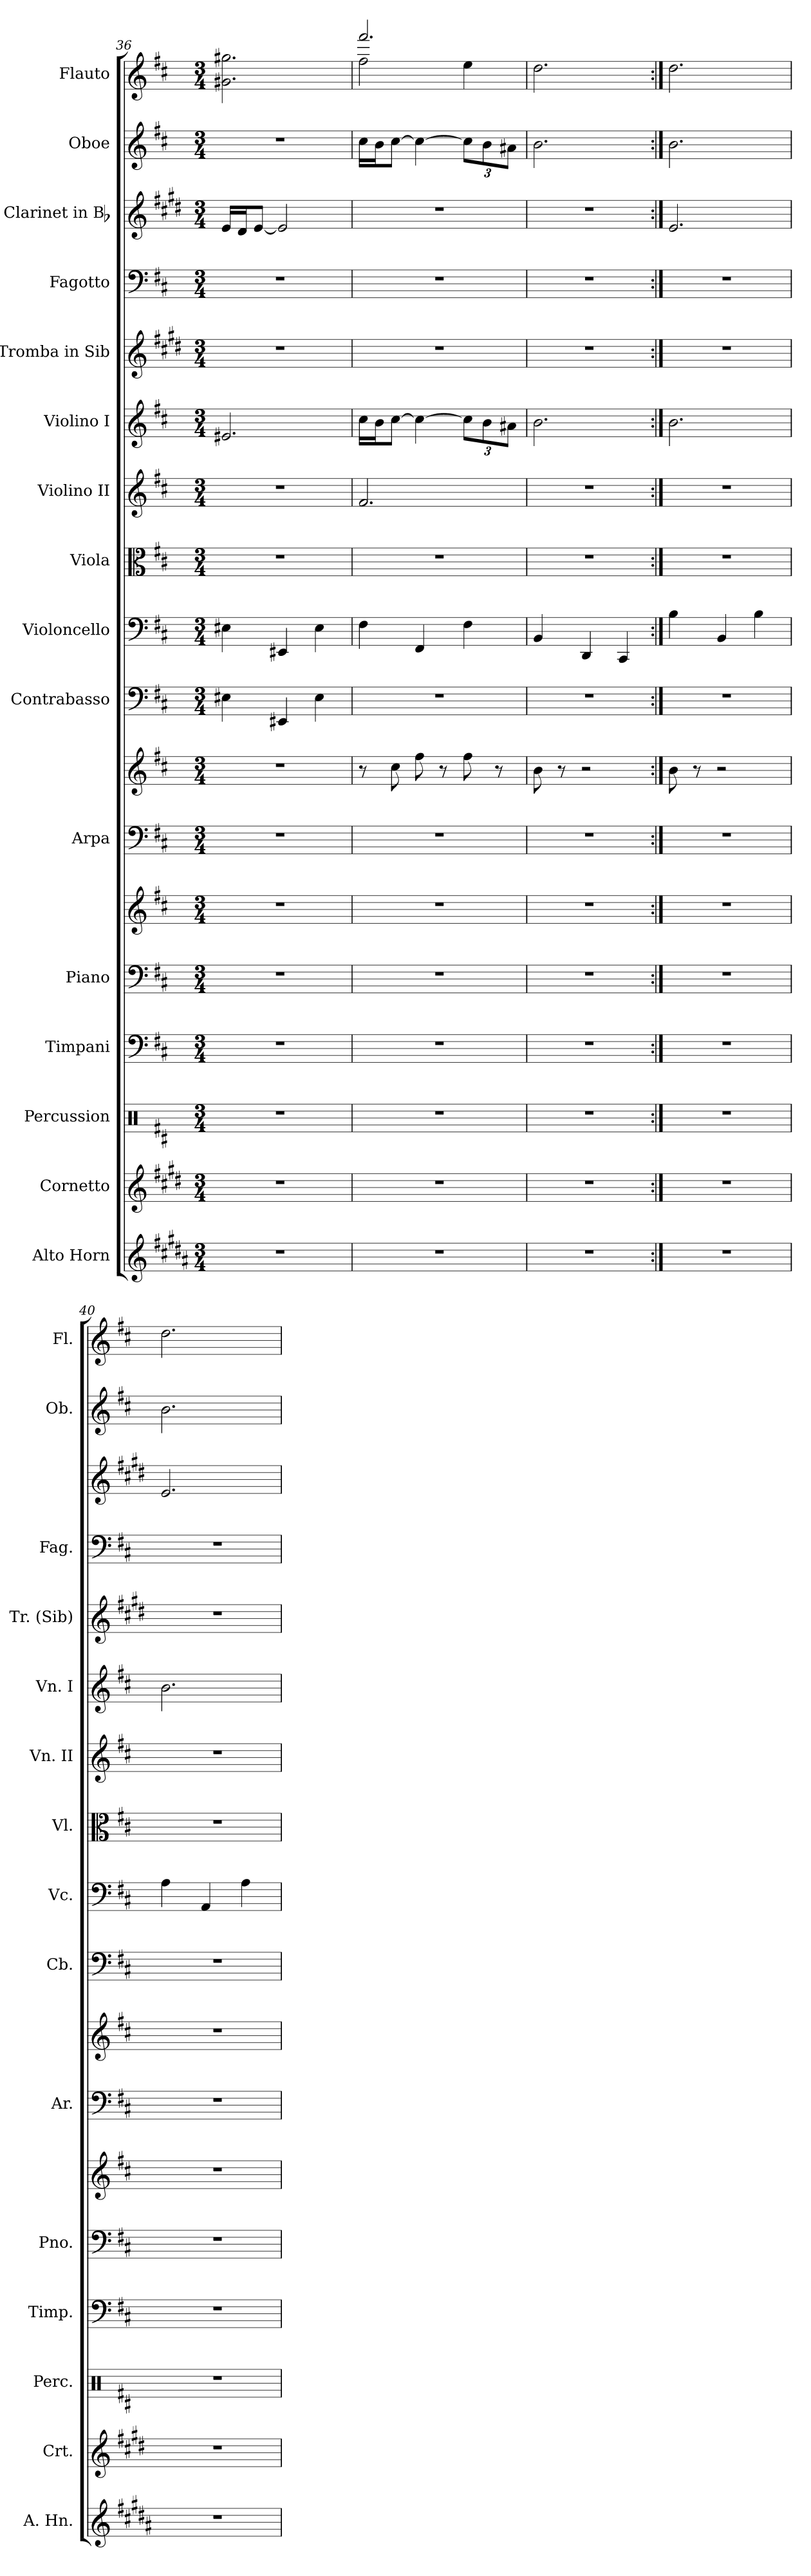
**kern	**kern	**kern	**kern	**kern	**kern	**kern	**kern	**kern	**kern	**kern	**kern	**kern	**kern	**kern	**kern	**kern	**kern
*part16	*part15	*part14	*part13	*part12	*part12	*part11	*part11	*part10	*part9	*part8	*part7	*part6	*part5	*part4	*part3	*part2	*part1
*staff18	*staff17	*staff16	*staff15	*staff14	*staff13	*staff12	*staff11	*staff10	*staff9	*staff8	*staff7	*staff6	*staff5	*staff4	*staff3	*staff2	*staff1
*I"Alto Horn	*I"Cornetto	*I"Percussion	*I"Timpani	*I"Piano	*	*I"Arpa	*	*I"Contrabasso	*I"Violoncello	*I"Viola	*I"Violino II	*I"Violino I	*I"Tromba in Sib	*I"Fagotto	*I"Clarinet in Bb	*I"Oboe	*I"Flauto
*I'A. Hn.	*I'Crt.	*I'Perc.	*I'Timp.	*I'Pno.	*	*I'Ar.	*	*I'Cb.	*I'Vc.	*I'Vl.	*I'Vn. II	*I'Vn. I	*I'Tr. (Sib)	*I'Fag.	*	*I'Ob.	*I'Fl.
*clefG2	*clefG2	*clefX	*clefF4	*clefF4	*clefG2	*clefF4	*clefG2	*clefF4	*clefF4	*clefC3	*clefG2	*clefG2	*clefG2	*clefF4	*clefG2	*clefG2	*clefG2
*ITrd5c9	*ITrd1c2	*	*	*	*	*	*	*ITrd7c12	*	*	*	*	*ITrd1c2	*	*ITrd1c2	*	*
*k[f#c#]	*k[f#c#]	*k[f#c#]	*k[f#c#]	*k[f#c#]	*k[f#c#]	*k[f#c#]	*k[f#c#]	*k[f#c#]	*k[f#c#]	*k[f#c#]	*k[f#c#]	*k[f#c#]	*k[f#c#]	*k[f#c#]	*k[f#c#]	*k[f#c#]	*k[f#c#]
*b:	*b:	*b:	*b:	*b:	*b:	*b:	*b:	*b:	*b:	*b:	*b:	*b:	*b:	*b:	*b:	*b:	*b:
*M3/4	*M3/4	*M3/4	*M3/4	*M3/4	*M3/4	*M3/4	*M3/4	*M3/4	*M3/4	*M3/4	*M3/4	*M3/4	*M3/4	*M3/4	*M3/4	*M3/4	*M3/4
=36	=36	=36	=36	=36	=36	=36	=36	=36	=36	=36	=36	=36	=36	=36	=36	=36	=36
2.r	2.r	2.r	2.r	2.r	2.r	2.r	2.r	4EE#X\	4E#X\	2.r	2.r	2.e#X/	2.r	2.r	16d/LL	2.r	2.g#X\ 2.gg#X\
.	.	.	.	.	.	.	.	.	.	.	.	.	.	.	16c#/J	.	.
.	.	.	.	.	.	.	.	.	.	.	.	.	.	.	[8d/J	.	.
.	.	.	.	.	.	.	.	4EEE#X/	4EE#X/	.	.	.	.	.	2d/]	.	.
.	.	.	.	.	.	.	.	4EE#\	4E#\	.	.	.	.	.	.	.	.
!!LO:PB:g=z
=37	=37	=37	=37	=37	=37	=37	=37	=37	=37	=37	=37	=37	=37	=37	=37	=37	=37
*	*	*	*	*	*	*	*	*	*	*	*	*	*	*	*	*	*^
2.r	2.r	2.r	2.r	2.r	2.r	2.r	8r	2.r	4F#\	2.r	2.f#/	16cc#\LL	2.r	2.r	2.r	16cc#\LL	2.fff#/	2ff#\
.	.	.	.	.	.	.	.	.	.	.	.	16b\J	.	.	.	16b\J	.	.
.	.	.	.	.	.	.	8cc#\	.	.	.	.	[8cc#\J	.	.	.	[8cc#\J	.	.
.	.	.	.	.	.	.	8ff#\	.	4FF#/	.	.	4cc#\_	.	.	.	4cc#\_	.	.
.	.	.	.	.	.	.	8r	.	.	.	.	.	.	.	.	.	.	.
.	.	.	.	.	.	.	8ff#\	.	4F#\	.	.	12cc#\L]	.	.	.	12cc#\L]	.	4ee\
.	.	.	.	.	.	.	.	.	.	.	.	12b\	.	.	.	12b\	.	.
.	.	.	.	.	.	.	8r	.	.	.	.	.	.	.	.	.	.	.
.	.	.	.	.	.	.	.	.	.	.	.	12a#X\J	.	.	.	12a#X\J	.	.
*	*	*	*	*	*	*	*	*	*	*	*	*	*	*	*	*	*v	*v
=38	=38	=38	=38	=38	=38	=38	=38	=38	=38	=38	=38	=38	=38	=38	=38	=38	=38
2.r	2.r	2.r	2.r	2.r	2.r	2.r	8b\	2.r	4BB/	2.r	2.r	2.b\	2.r	2.r	2.r	2.b\	2.dd\
.	.	.	.	.	.	.	8r	.	.	.	.	.	.	.	.	.	.
.	.	.	.	.	.	.	2r	.	4DD/	.	.	.	.	.	.	.	.
.	.	.	.	.	.	.	.	.	4CC#/	.	.	.	.	.	.	.	.
=39:|!	=39:|!	=39:|!	=39:|!	=39:|!	=39:|!	=39:|!	=39:|!	=39:|!	=39:|!	=39:|!	=39:|!	=39:|!	=39:|!	=39:|!	=39:|!	=39:|!	=39:|!
2.r	2.r	2.r	2.r	2.r	2.r	2.r	8b\	2.r	4B\	2.r	2.r	2.b\	2.r	2.r	2.d/	2.b\	2.dd\
.	.	.	.	.	.	.	8r	.	.	.	.	.	.	.	.	.	.
.	.	.	.	.	.	.	2r	.	4BB/	.	.	.	.	.	.	.	.
.	.	.	.	.	.	.	.	.	4B\	.	.	.	.	.	.	.	.
=40	=40	=40	=40	=40	=40	=40	=40	=40	=40	=40	=40	=40	=40	=40	=40	=40	=40
2.r	2.r	2.r	2.r	2.r	2.r	2.r	2.r	2.r	4A\	2.r	2.r	2.b\	2.r	2.r	2.d/	2.b\	2.dd\
.	.	.	.	.	.	.	.	.	4AA/	.	.	.	.	.	.	.	.
.	.	.	.	.	.	.	.	.	4A\	.	.	.	.	.	.	.	.
=	=	=	=	=	=	=	=	=	=	=	=	=	=	=	=	=	=
*-	*-	*-	*-	*-	*-	*-	*-	*-	*-	*-	*-	*-	*-	*-	*-	*-	*-
